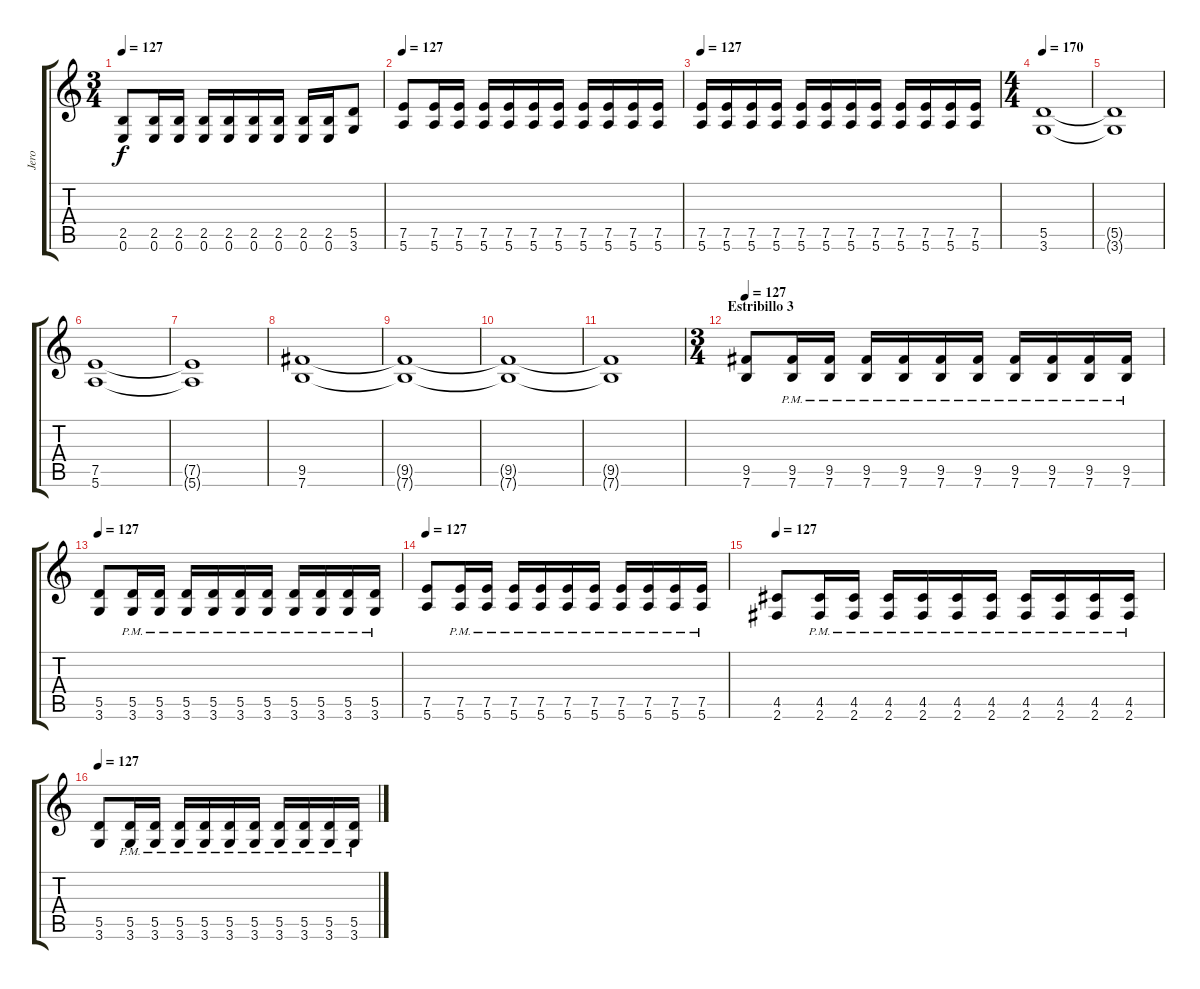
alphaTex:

\track ("Jero" "Jero") {instrument distortionguitar}
\staff {score tabs}
\tuning (E4 B3 G3 D3 A2 E2) {hide}
\ts (3 4)
\tempo 127
\clef g2
\ks c
(2.5 0.6).8{dy f} (2.5 0.6).16 (2.5 0.6).16 (2.5 0.6).16 (2.5 0.6).16 (2.5 0.6).16 (2.5 0.6).16 (2.5 0.6).16 (2.5 0.6).16 (5.5 3.6).8 |
\tempo 127
(7.5 5.6).8 (7.5 5.6).16 (7.5 5.6).16 (7.5 5.6).16 (7.5 5.6).16 (7.5 5.6).16 (7.5 5.6).16 (7.5 5.6).16 (7.5 5.6).16 (7.5 5.6).16 (7.5 5.6).16 |
\tempo 127
(7.5 5.6).16 (7.5 5.6).16 (7.5 5.6).16 (7.5 5.6).16 (7.5 5.6).16 (7.5 5.6).16 (7.5 5.6).16 (7.5 5.6).16 (7.5 5.6).16 (7.5 5.6).16 (7.5 5.6).16 (7.5 5.6).16 |
\ts (4 4)
\tempo 170
(5.5 3.6).1 |
(5.5{t} 3.6{t}).1 |
(7.5 5.6).1 |
(7.5{t} 5.6{t}).1 |
(9.5 7.6).1 |
(9.5{t} 7.6{t}).1 |
(9.5{t} 7.6{t}).1 |
(9.5{t} 7.6{t}).1 |
\ts (3 4)
\section ("" "Estribillo 3")
\tempo 127
(9.5 7.6).8 (9.5{pm} 7.6{pm}).16 (9.5{pm} 7.6{pm}).16 (9.5{pm} 7.6{pm}).16 (9.5{pm} 7.6{pm}).16 (9.5{pm} 7.6{pm}).16 (9.5{pm} 7.6{pm}).16 (9.5{pm} 7.6{pm}).16 (9.5{pm} 7.6{pm}).16 (9.5{pm} 7.6{pm}).16 (9.5{pm} 7.6{pm}).16 |
\tempo 127
(5.5 3.6).8 (5.5{pm} 3.6{pm}).16 (5.5{pm} 3.6{pm}).16 (5.5{pm} 3.6{pm}).16 (5.5{pm} 3.6{pm}).16 (5.5{pm} 3.6{pm}).16 (5.5{pm} 3.6{pm}).16 (5.5{pm} 3.6{pm}).16 (5.5{pm} 3.6{pm}).16 (5.5{pm} 3.6{pm}).16 (5.5{pm} 3.6{pm}).16 |
\tempo 127
(7.5 5.6).8 (7.5{pm} 5.6{pm}).16 (7.5{pm} 5.6{pm}).16 (7.5{pm} 5.6{pm}).16 (7.5{pm} 5.6{pm}).16 (7.5{pm} 5.6{pm}).16 (7.5{pm} 5.6{pm}).16 (7.5{pm} 5.6{pm}).16 (7.5{pm} 5.6{pm}).16 (7.5{pm} 5.6{pm}).16 (7.5{pm} 5.6{pm}).16 |
\tempo 127
(4.5 2.6).8 (4.5{pm} 2.6{pm}).16 (4.5{pm} 2.6{pm}).16 (4.5{pm} 2.6{pm}).16 (4.5{pm} 2.6{pm}).16 (4.5{pm} 2.6{pm}).16 (4.5{pm} 2.6{pm}).16 (4.5{pm} 2.6{pm}).16 (4.5{pm} 2.6{pm}).16 (4.5{pm} 2.6{pm}).16 (4.5{pm} 2.6{pm}).16 |
\tempo 127
(5.5 3.6).8 (5.5{pm} 3.6{pm}).16 (5.5{pm} 3.6{pm}).16 (5.5{pm} 3.6{pm}).16 (5.5{pm} 3.6{pm}).16 (5.5{pm} 3.6{pm}).16 (5.5{pm} 3.6{pm}).16 (5.5{pm} 3.6{pm}).16 (5.5{pm} 3.6{pm}).16 (5.5{pm} 3.6{pm}).16 (5.5{pm} 3.6{pm}).16
